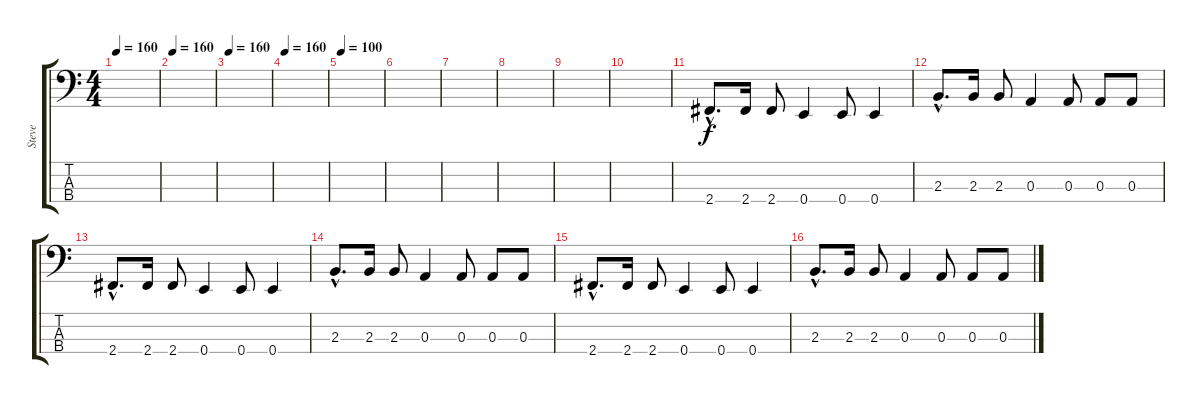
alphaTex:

\track ("Steve" "Steve") {instrument electricbasspick}
\staff {score tabs}
\tuning (G2 D2 A1 E1) {hide}
\ts (4 4)
\tempo 160
\clef f4
\ks c
|
\tempo 160
|
\tempo 160
|
\tempo 160
|
\tempo 100
|
|
|
|
|
|
2.4{hac}.8{d} 2.4.16 2.4.8 0.4.4 0.4.8 0.4.4 |
2.3{hac}.8{d} 2.3.16 2.3.8 0.3.4 0.3.8 0.3.8 0.3.8 |
2.4{hac}.8{d} 2.4.16 2.4.8 0.4.4 0.4.8 0.4.4 |
2.3{hac}.8{d} 2.3.16 2.3.8 0.3.4 0.3.8 0.3.8 0.3.8 |
2.4{hac}.8{d} 2.4.16 2.4.8 0.4.4 0.4.8 0.4.4 |
2.3{hac}.8{d} 2.3.16 2.3.8 0.3.4 0.3.8 0.3.8 0.3.8
